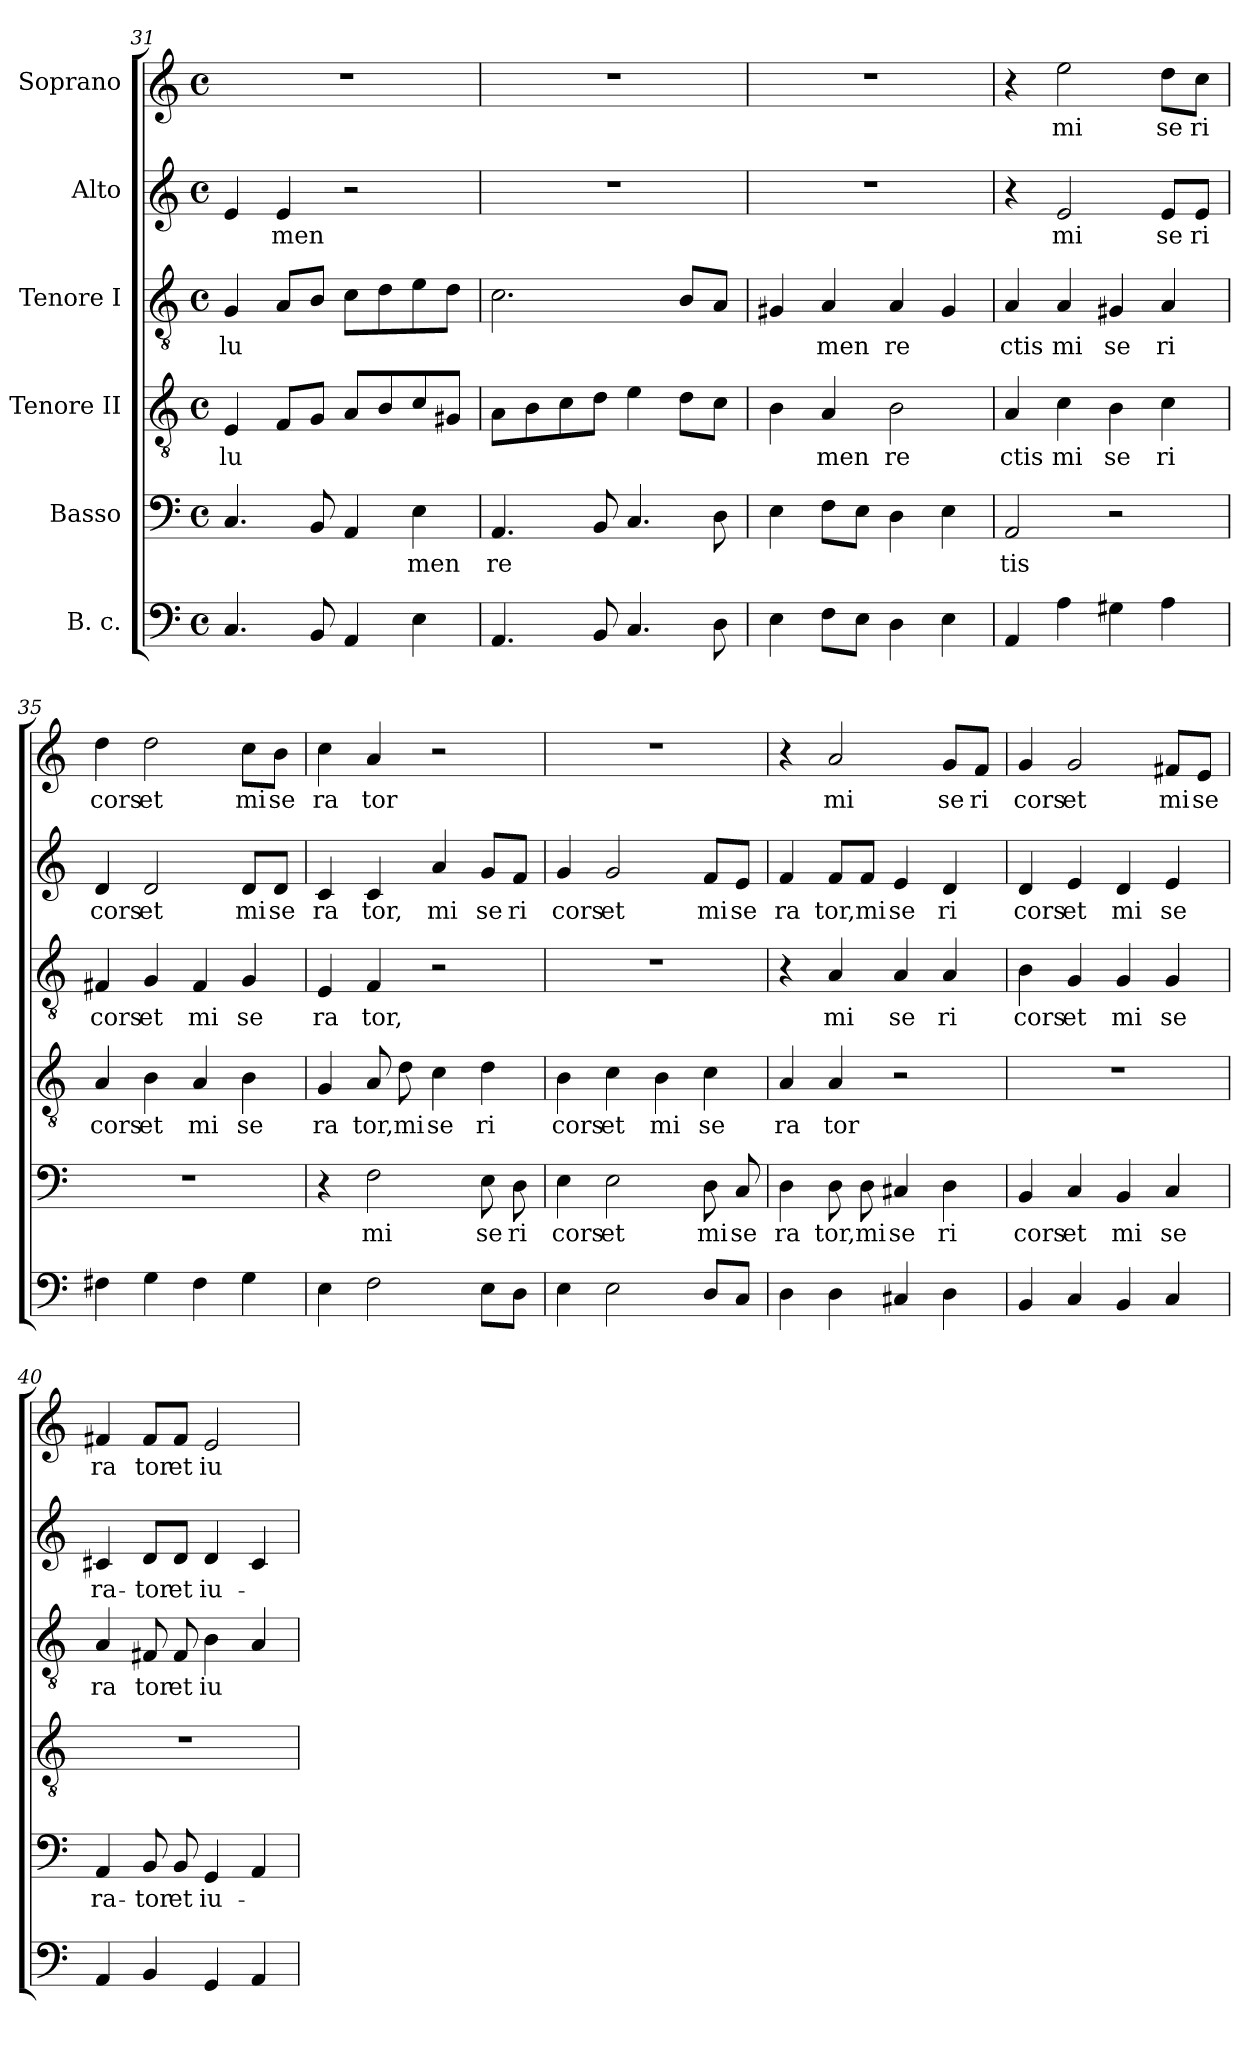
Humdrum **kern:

**kern	**kern	**text	**kern	**text	**kern	**text	**kern	**text	**kern	**text
*part6	*part5	*part5	*part4	*part4	*part3	*part3	*part2	*part2	*part1	*part1
*staff6	*staff5	*staff5	*staff4	*staff4	*staff3	*staff3	*staff2	*staff2	*staff1	*staff1
*I"B. c.	*I"Basso	*	*I"Tenore II	*	*I"Tenore I	*	*I"Alto	*	*I"Soprano	*
*clefF4	*clefF4	*	*clefGv2	*	*clefGv2	*	*clefG2	*	*clefG2	*
*k[]	*k[]	*	*k[]	*	*k[]	*	*k[]	*	*k[]	*
*C:	*C:	*	*C:	*	*C:	*	*C:	*	*C:	*
*M4/4	*M4/4	*	*M4/4	*	*M4/4	*	*M4/4	*	*M4/4	*
*met(c)	*met(c)	*	*met(c)	*	*met(c)	*	*met(c)	*	*met(c)	*
=31	=31	=31	=31	=31	=31	=31	=31	=31	=31	=31
!	!	!	!	!LO:LY:b	!	!LO:LY:b	!	!	!	!
4.C/	4.C/	.	4E/	lu	4G/	lu	4e/	.	1r	.
!	!	!	!	!	!	!	!	!LO:LY:b	!	!
.	.	.	8F/L	.	8A/L	.	4e/	-men	.	.
8BB/	8BB/	.	8G/J	.	8B/J	.	.	.	.	.
4AA/	4AA/	.	8A/L	.	8c\L	.	2r	.	.	.
.	.	.	8B/	.	8d\	.	.	.	.	.
!	!	!LO:LY:b	!	!	!	!	!	!	!	!
4E\	4E\	men	8c/	.	8e\	.	.	.	.	.
.	.	.	8G#X/J	.	8d\J	.	.	.	.	.
=32	=32	=32	=32	=32	=32	=32	=32	=32	=32	=32
!	!	!LO:LY:b	!	!	!	!	!	!	!	!
4.AA/	4.AA/	re	8A\L	.	2.c\	.	1r	.	1r	.
.	.	.	8B\	.	.	.	.	.	.	.
.	.	.	8c\	.	.	.	.	.	.	.
8BB/	8BB/	.	8d\J	.	.	.	.	.	.	.
4.C/	4.C/	.	4e\	.	.	.	.	.	.	.
.	.	.	8d\L	.	8B/L	.	.	.	.	.
8D\	8D\	.	8c\J	.	8A/J	.	.	.	.	.
=33	=33	=33	=33	=33	=33	=33	=33	=33	=33	=33
4E\	4E\	.	4B\	.	4G#X/	.	1r	.	1r	.
!	!	!	!	!LO:LY:b	!	!LO:LY:b	!	!	!	!
8F\L	8F\L	.	4A/	men	4A/	men	.	.	.	.
8E\J	8E\J	.	.	.	.	.	.	.	.	.
!	!	!	!	!LO:LY:b	!	!LO:LY:b	!	!	!	!
4D\	4D\	.	2B\	re	4A/	re	.	.	.	.
4E\	4E\	.	.	.	4G#/	.	.	.	.	.
!!LO:LB:g=z
=34	=34	=34	=34	=34	=34	=34	=34	=34	=34	=34
!	!	!LO:LY:b	!	!LO:LY:b	!	!LO:LY:b	!	!	!	!
4AA/	2AA/	tis	4A/	ctis	4A/	ctis	4r	.	4r	.
!	!	!	!	!LO:LY:b	!	!LO:LY:b	!	!LO:LY:b	!	!LO:LY:b
4A\	.	.	4c\	mi	4A/	mi	2e/	mi	2ee\	mi
!	!	!	!	!LO:LY:b	!	!LO:LY:b	!	!	!	!
4G#X\	2r	.	4B\	se	4G#X/	se	.	.	.	.
!	!	!	!	!LO:LY:b	!	!LO:LY:b	!	!LO:LY:b	!	!LO:LY:b
4A\	.	.	4c\	ri	4A/	ri	8e/L	se	8dd\L	se
!	!	!	!	!	!	!	!	!LO:LY:b	!	!LO:LY:b
.	.	.	.	.	.	.	8e/J	ri	8cc\J	ri
=35	=35	=35	=35	=35	=35	=35	=35	=35	=35	=35
!	!	!	!	!LO:LY:b	!	!LO:LY:b	!	!LO:LY:b	!	!LO:LY:b
4F#X\	1r	.	4A/	cors	4F#X/	cors	4d/	cors	4dd\	cors
!	!	!	!	!LO:LY:b	!	!LO:LY:b	!	!LO:LY:b	!	!LO:LY:b
4G\	.	.	4B\	et	4G/	et	2d/	et	2dd\	et
!	!	!	!	!LO:LY:b	!	!LO:LY:b	!	!	!	!
4F#\	.	.	4A/	mi	4F#/	mi	.	.	.	.
!	!	!	!	!LO:LY:b	!	!LO:LY:b	!	!LO:LY:b	!	!LO:LY:b
4G\	.	.	4B\	se	4G/	se	8d/L	mi	8cc\L	mi
!	!	!	!	!	!	!	!	!LO:LY:b	!	!LO:LY:b
.	.	.	.	.	.	.	8d/J	se	8b\J	se
=36	=36	=36	=36	=36	=36	=36	=36	=36	=36	=36
!	!	!	!	!LO:LY:b	!	!LO:LY:b	!	!LO:LY:b	!	!LO:LY:b
4E\	4r	.	4G/	ra	4E/	ra	4c/	ra	4cc\	ra
!	!	!LO:LY:b	!	!LO:LY:b	!	!LO:LY:b	!	!LO:LY:b	!	!LO:LY:b
2F\	2F\	mi	8A/	tor,	4F/	tor,	4c/	tor,	4a/	tor
!	!	!	!	!LO:LY:b	!	!	!	!	!	!
.	.	.	8d\	mi	.	.	.	.	.	.
!	!	!	!	!LO:LY:b	!	!	!	!LO:LY:b	!	!
.	.	.	4c\	se	2r	.	4a/	mi	2r	.
!	!	!LO:LY:b	!	!LO:LY:b	!	!	!	!LO:LY:b	!	!
8E\L	8E\	se	4d\	ri	.	.	8g/L	se	.	.
!	!	!LO:LY:b	!	!	!	!	!	!LO:LY:b	!	!
8D\J	8D\	ri	.	.	.	.	8f/J	ri	.	.
=37	=37	=37	=37	=37	=37	=37	=37	=37	=37	=37
!	!	!LO:LY:b	!	!LO:LY:b	!	!	!	!LO:LY:b	!	!
4E\	4E\	cors	4B\	cors	1r	.	4g/	cors	1r	.
!	!	!LO:LY:b	!	!LO:LY:b	!	!	!	!LO:LY:b	!	!
2E\	2E\	et	4c\	et	.	.	2g/	et	.	.
!	!	!	!	!LO:LY:b	!	!	!	!	!	!
.	.	.	4B\	mi	.	.	.	.	.	.
!	!	!LO:LY:b	!	!LO:LY:b	!	!	!	!LO:LY:b	!	!
8D/L	8D\	mi	4c\	se	.	.	8f/L	mi	.	.
!	!	!LO:LY:b	!	!	!	!	!	!LO:LY:b	!	!
8C/J	8C/	se	.	.	.	.	8e/J	se	.	.
=38	=38	=38	=38	=38	=38	=38	=38	=38	=38	=38
!	!	!LO:LY:b	!	!LO:LY:b	!	!	!	!LO:LY:b	!	!
4D\	4D\	ra	4A/	ra	4r	.	4f/	ra	4r	.
!	!	!LO:LY:b	!	!LO:LY:b	!	!LO:LY:b	!	!LO:LY:b	!	!LO:LY:b
4D\	8D\	tor,	4A/	tor	4A/	mi	8f/L	tor,	2a/	mi
!	!	!LO:LY:b	!	!	!	!	!	!LO:LY:b	!	!
.	8D\	mi	.	.	.	.	8f/J	mi	.	.
!	!	!LO:LY:b	!	!	!	!LO:LY:b	!	!LO:LY:b	!	!
4C#X/	4C#X/	se	2r	.	4A/	se	4e/	se	.	.
!	!	!LO:LY:b	!	!	!	!LO:LY:b	!	!LO:LY:b	!	!LO:LY:b
4D\	4D\	ri	.	.	4A/	ri	4d/	ri	8g/L	se
!	!	!	!	!	!	!	!	!	!	!LO:LY:b
.	.	.	.	.	.	.	.	.	8f/J	ri
=39	=39	=39	=39	=39	=39	=39	=39	=39	=39	=39
!	!	!LO:LY:b	!	!	!	!LO:LY:b	!	!LO:LY:b	!	!LO:LY:b
4BB/	4BB/	cors	1r	.	4B\	cors	4d/	cors	4g/	cors
!	!	!LO:LY:b	!	!	!	!LO:LY:b	!	!LO:LY:b	!	!LO:LY:b
4C/	4C/	et	.	.	4G/	et	4e/	et	2g/	et
!	!	!LO:LY:b	!	!	!	!LO:LY:b	!	!LO:LY:b	!	!
4BB/	4BB/	mi	.	.	4G/	mi	4d/	mi	.	.
!	!	!LO:LY:b	!	!	!	!LO:LY:b	!	!LO:LY:b	!	!LO:LY:b
4C/	4C/	se	.	.	4G/	se	4e/	se	8f#X/L	mi
!	!	!	!	!	!	!	!	!	!	!LO:LY:b
.	.	.	.	.	.	.	.	.	8e/J	se
!!LO:LB:g=z
=40	=40	=40	=40	=40	=40	=40	=40	=40	=40	=40
!	!	!LO:LY:b	!	!	!	!LO:LY:b	!	!LO:LY:b	!	!LO:LY:b
4AA/	4AA/	ra-	1r	.	4A/	ra	4c#X/	ra-	4f#X/	ra
!	!	!LO:LY:b	!	!	!	!LO:LY:b	!	!LO:LY:b	!	!LO:LY:b
4BB</	8BB/	-tor	.	.	8F#X/	tor	8d/L	-tor	8f#/L	tor
!	!	!LO:LY:b	!	!	!	!LO:LY:b	!	!LO:LY:b	!	!LO:LY:b
.	8BB/	et	.	.	8F#/	et	8d/J	et	8f#/J	et
!	!	!LO:LY:b	!	!	!	!LO:LY:b	!	!LO:LY:b	!	!LO:LY:b
4GG</	4GG/	iu-	.	.	4B\	iu	4d/	iu-	2e/	iu
4AA/	4AA/	.	.	.	4A/	.	4c#/	.	.	.
=	=	=	=	=	=	=	=	=	=	=
*-	*-	*-	*-	*-	*-	*-	*-	*-	*-	*-
